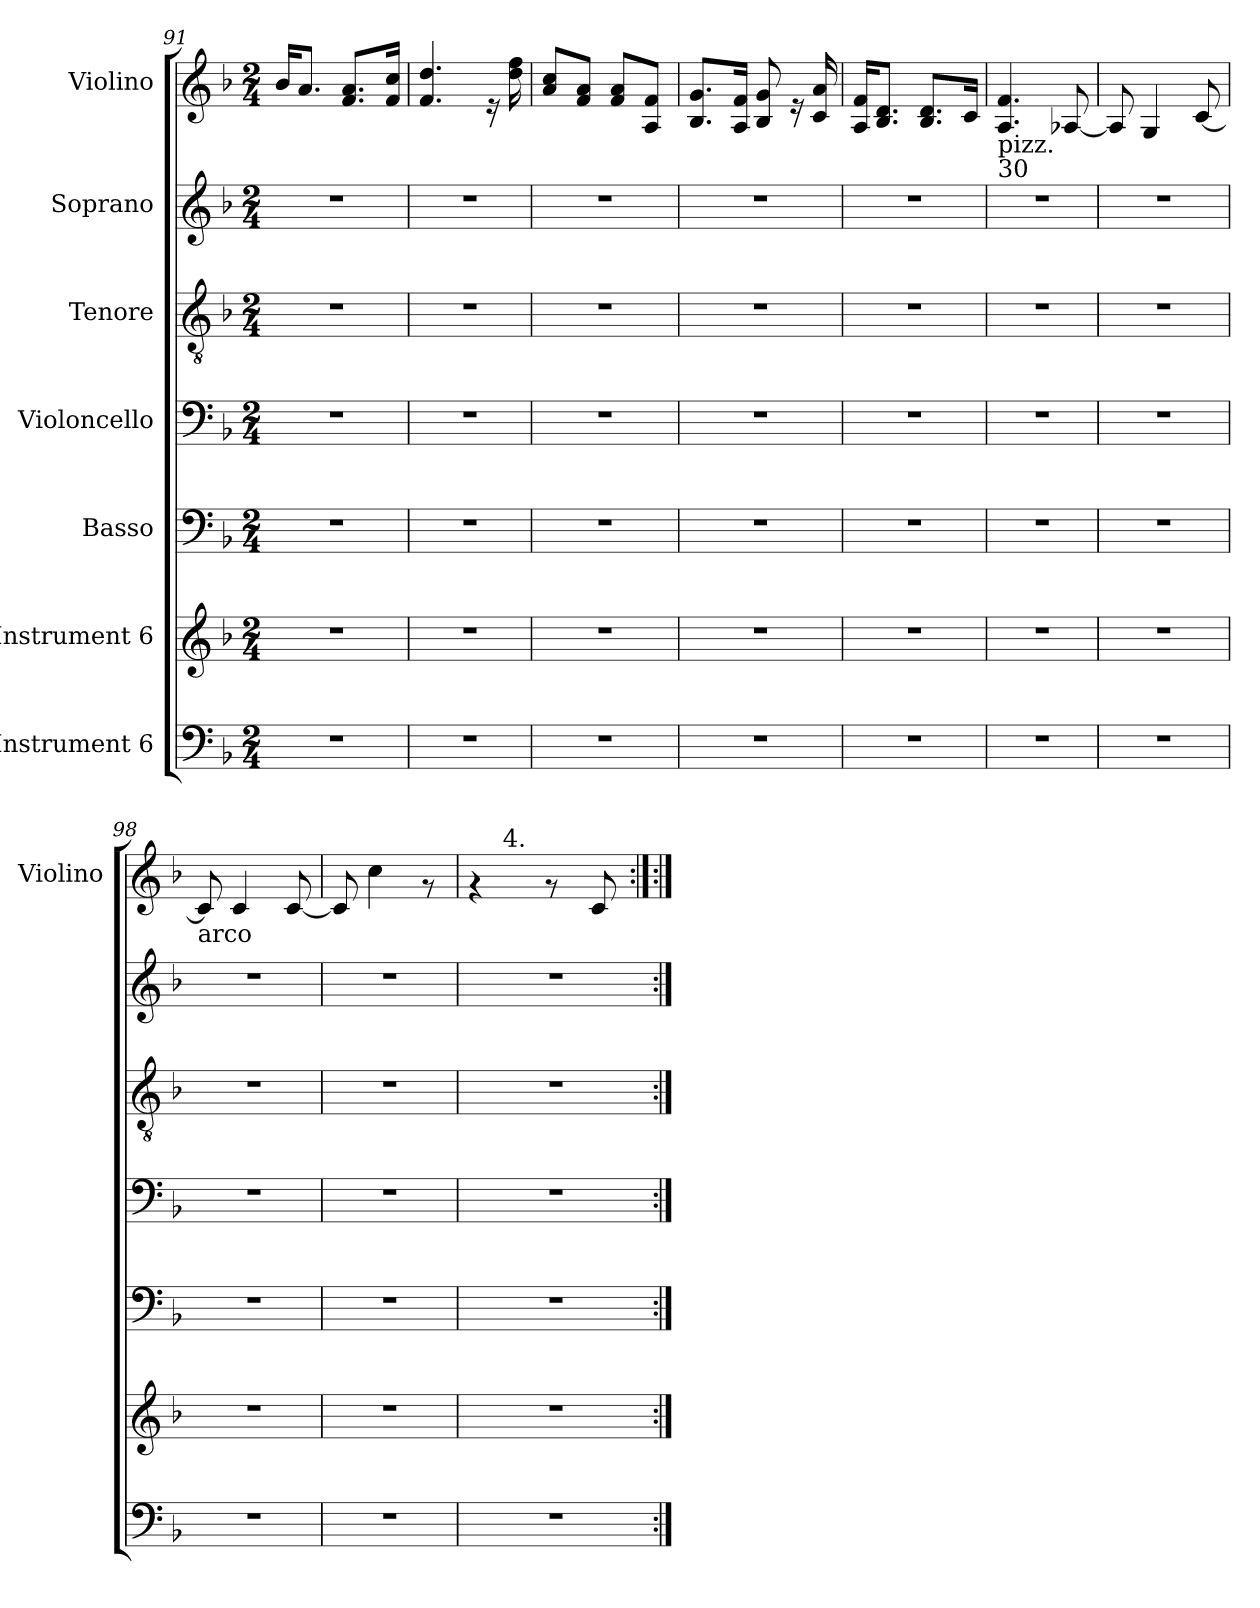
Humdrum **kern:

**kern	**kern	**kern	**kern	**kern	**kern	**kern
*part7	*part6	*part5	*part4	*part3	*part2	*part1
*staff7	*staff6	*staff5	*staff4	*staff3	*staff2	*staff1
*I"Instrument 6	*I"Instrument 6	*I"Basso	*I"Violoncello	*I"Tenore	*I"Soprano	*I"Violino
*	*	*	*	*	*	*I'Violino
*clefF4	*clefG2	*clefF4	*clefF4	*clefGv2	*clefG2	*clefG2
*k[b-]	*k[b-]	*k[b-]	*k[b-]	*k[b-]	*k[b-]	*k[b-]
*F:	*F:	*F:	*F:	*F:	*F:	*F:
*M2/4	*M2/4	*M2/4	*M2/4	*M2/4	*M2/4	*M2/4
=91	=91	=91	=91	=91	=91	=91
2r	2r	2r	2r	2r	2r	16b-/L
.	.	.	.	.	.	8.a/J
.	.	.	.	.	.	8.a/ 8.f/L
.	.	.	.	.	.	16f/ 16cc/J
=92	=92	=92	=92	=92	=92	=92
2r	2r	2r	2r	2r	2r	4.dd/ 4.f/
.	.	.	.	.	.	16re
.	.	.	.	.	.	16ff\ 16dd\
=93	=93	=93	=93	=93	=93	=93
2r	2r	2r	2r	2r	2r	8cc/ 8a/L
.	.	.	.	.	.	8a/ 8f/J
.	.	.	.	.	.	8a/ 8f/L
.	.	.	.	.	.	8f/ 8A/J
=94	=94	=94	=94	=94	=94	=94
2r	2r	2r	2r	2r	2r	8.g/ 8.B-/L
.	.	.	.	.	.	16f/ 16A/J
.	.	.	.	.	.	8g/ 8B-/
.	.	.	.	.	.	16re
.	.	.	.	.	.	16a/ 16c/
!!LO:LB:g=z
=95	=95	=95	=95	=95	=95	=95
2r	2r	2r	2r	2r	2r	16f/ 16A/L
.	.	.	.	.	.	8.d/ 8.B-/J
.	.	.	.	.	.	8.d/ 8.B-/L
.	.	.	.	.	.	16c/J
=96	=96	=96	=96	=96	=96	=96
!	!	!	!	!	!	!LO:TX:b:t=pizz.
!	!	!	!	!	!	!LO:TX:b:t=30
2r	2r	2r	2r	2r	2r	4.f/ 4.A/
.	.	.	.	.	.	[<8A-X/
=97	=97	=97	=97	=97	=97	=97
2r	2r	2r	2r	2r	2r	8A-/]
.	.	.	.	.	.	4G/
.	.	.	.	.	.	[<8c/
=98	=98	=98	=98	=98	=98	=98
!	!	!	!	!	!	!LO:TX:b:t=arco
2r	2r	2r	2r	2r	2r	8c/]
.	.	.	.	.	.	4c/
.	.	.	.	.	.	[<8c/
=99	=99	=99	=99	=99	=99	=99
2r	2r	2r	2r	2r	2r	8c/]
.	.	.	.	.	.	4cc\
.	.	.	.	.	.	8rf
=100	=100	=100	=100	=100	=100	=100
*	*	*	*	*	*	*^
2r	2r	2r	2r	2r	2r	4rf	16ryy
.	.	.	.	.	.	.	64ryy
!	!	!	!	!	!	!	!LO:TX:a:t=4.
.	.	.	.	.	.	.	4ryy
.	.	.	.	.	.	8rf	.
.	.	.	.	.	.	.	8ryy
.	.	.	.	.	.	8c/	.
.	.	.	.	.	.	.	32.ryy
*	*	*	*	*	*	*v	*v
=	=	=	=	=	=	=:|!
*-	*-	*-	*-	*-	*-	*-
